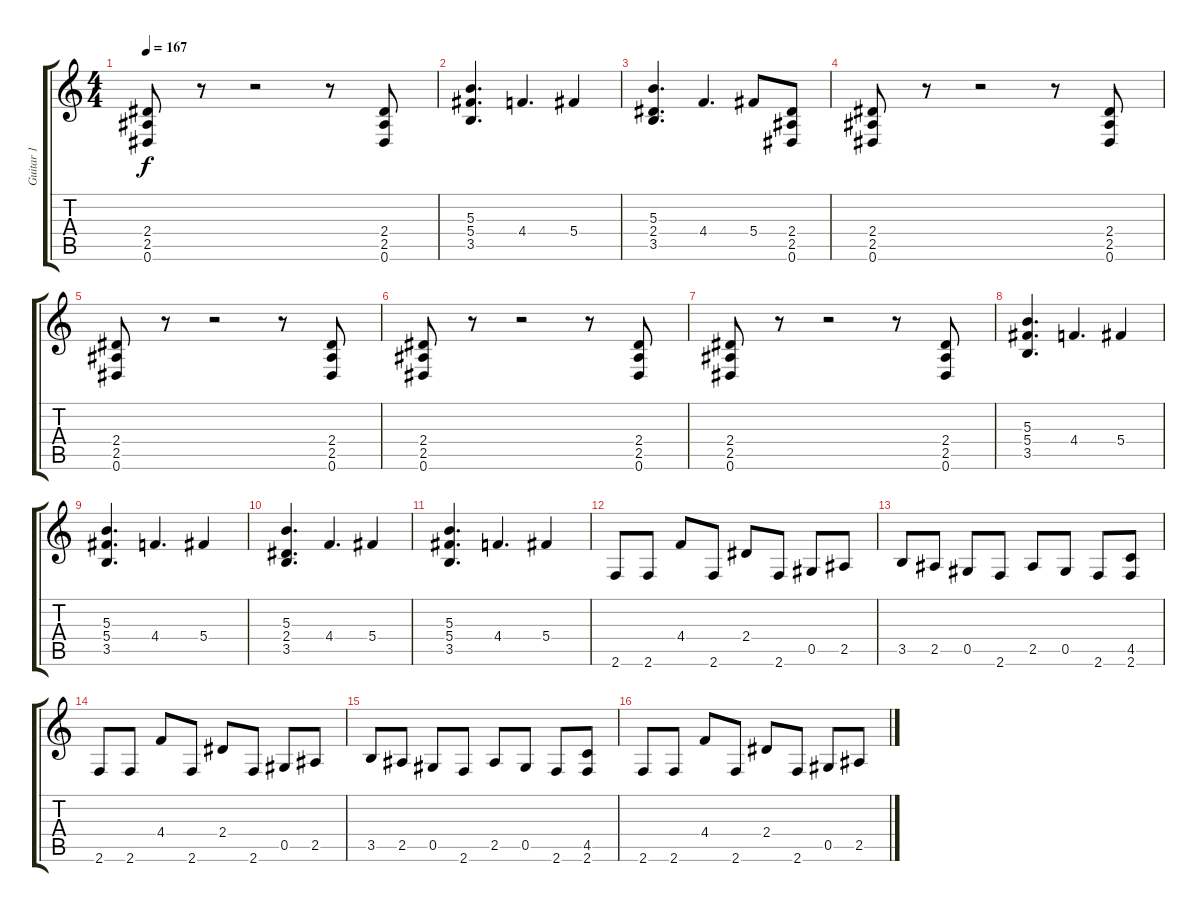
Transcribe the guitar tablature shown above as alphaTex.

\track ("Guitar 1" "Guitar 1") {instrument distortionguitar}
\staff {score tabs}
\tuning (Eb4 Bb3 Gb3 Db3 Ab2 Eb2) {hide}
\ts (4 4)
\tempo 167
\clef g2
\ks c
(2.4 2.5 0.6).8{dy f} r.8 r.2 r.8 (2.4 2.5 0.6).8 |
(5.3 5.4 3.5).4{d} 4.4.4{d} 5.4.4 |
(5.3 2.4 3.5).4{d} 4.4.4{d} 5.4.8 (2.4 2.5 0.6).8 |
(2.4 2.5 0.6).8 r.8 r.2 r.8 (2.4 2.5 0.6).8 |
(2.4 2.5 0.6).8 r.8 r.2 r.8 (2.4 2.5 0.6).8 |
(2.4 2.5 0.6).8 r.8 r.2 r.8 (2.4 2.5 0.6).8 |
(2.4 2.5 0.6).8 r.8 r.2 r.8 (2.4 2.5 0.6).8 |
(5.3 5.4 3.5).4{d} 4.4.4{d} 5.4.4 |
(5.3 5.4 3.5).4{d} 4.4.4{d} 5.4.4 |
(5.3 2.4 3.5).4{d} 4.4.4{d} 5.4.4 |
(5.3 5.4 3.5).4{d} 4.4.4{d} 5.4.4 |
2.6.8 2.6.8 4.4.8 2.6.8 2.4.8 2.6.8 0.5.8 2.5.8 |
3.5.8 2.5.8 0.5.8 2.6.8 2.5.8 0.5.8 2.6.8 (4.5 2.6).8 |
2.6.8 2.6.8 4.4.8 2.6.8 2.4.8 2.6.8 0.5.8 2.5.8 |
3.5.8 2.5.8 0.5.8 2.6.8 2.5.8 0.5.8 2.6.8 (4.5 2.6).8 |
2.6.8 2.6.8 4.4.8 2.6.8 2.4.8 2.6.8 0.5.8 2.5.8
